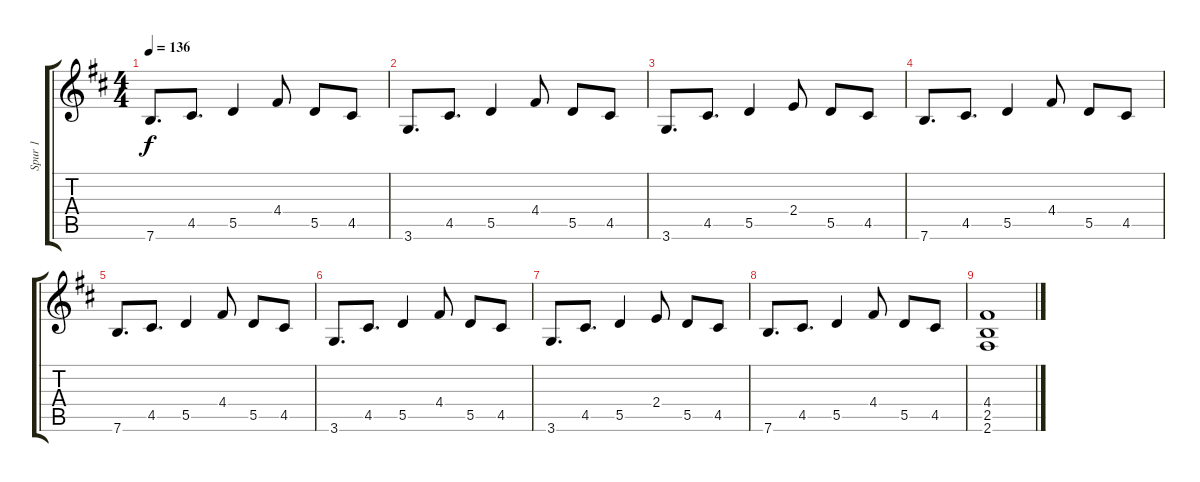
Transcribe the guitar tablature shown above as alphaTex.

\track ("Spur 1" "Spur 1") {instrument distortionguitar}
\staff {score tabs}
\tuning (E4 B3 G3 D3 A2 E2) {hide}
\ts (4 4)
\tempo 136
\clef g2
\ks d
7.6.8{d dy f} 4.5.8{d} 5.5.4 4.4.8 5.5.8 4.5.8 |
3.6.8{d} 4.5.8{d} 5.5.4 4.4.8 5.5.8 4.5.8 |
3.6.8{d} 4.5.8{d} 5.5.4 2.4.8 5.5.8 4.5.8 |
7.6.8{d} 4.5.8{d} 5.5.4 4.4.8 5.5.8 4.5.8 |
7.6.8{d} 4.5.8{d} 5.5.4 4.4.8 5.5.8 4.5.8 |
3.6.8{d} 4.5.8{d} 5.5.4 4.4.8 5.5.8 4.5.8 |
3.6.8{d} 4.5.8{d} 5.5.4 2.4.8 5.5.8 4.5.8 |
7.6.8{d} 4.5.8{d} 5.5.4 4.4.8 5.5.8 4.5.8 |
(4.4 2.5 2.6).1
